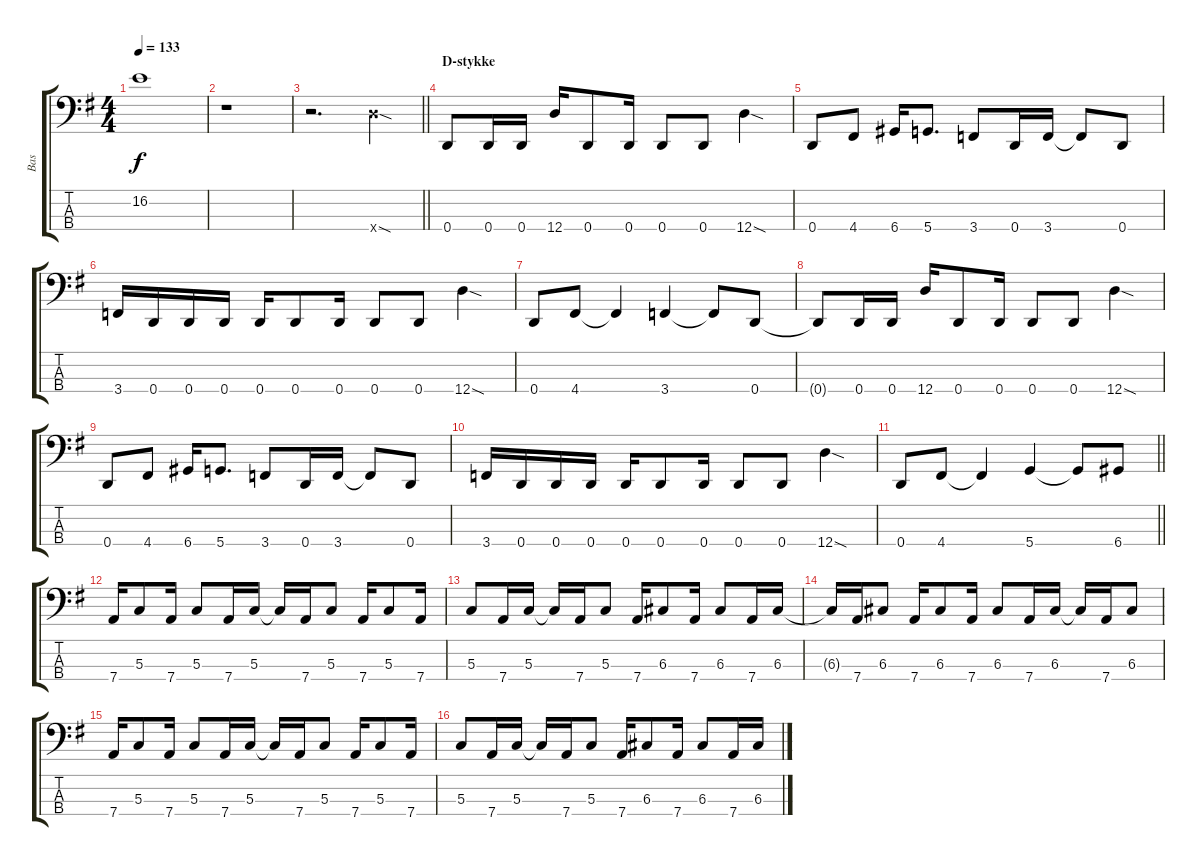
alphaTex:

\track ("Bas" "Bas") {instrument electricbasspick}
\staff {score tabs}
\tuning (F2 C2 G1 D1) {hide}
\ts (4 4)
\tempo 133
\clef f4
\ks eminor
16.2{t}.1{dy f} |
r.1 |
\barLineRight lightlight
r.2{d} 12.4{sod x}.4 |
\section ("" "D-stykke")
0.4.8 0.4.16 0.4.16 12.4.16 0.4.8 0.4.16 0.4.8 0.4.8 12.4{sod}.4 |
0.4.8 4.4.8 6.4.16 5.4.8{d} 3.4.8 0.4.16 3.4.16 3.4{t}.8 0.4.8 |
3.4.16 0.4.16 0.4.16 0.4.16 0.4.16 0.4.8 0.4.16 0.4.8 0.4.8 12.4{sod}.4 |
0.4.8 4.4.8 4.4{t}.4 3.4.4 3.4{t}.8 0.4.8 |
0.4{t}.8 0.4.16 0.4.16 12.4.16 0.4.8 0.4.16 0.4.8 0.4.8 12.4{sod}.4 |
0.4.8 4.4.8 6.4.16 5.4.8{d} 3.4.8 0.4.16 3.4.16 3.4{t}.8 0.4.8 |
3.4.16 0.4.16 0.4.16 0.4.16 0.4.16 0.4.8 0.4.16 0.4.8 0.4.8 12.4{sod}.4 |
\barLineRight lightlight
0.4.8 4.4.8 4.4{t}.4 5.4.4 5.4{t}.8 6.4.8 |
7.4.16 5.3.8 7.4.16 5.3.8 7.4.16 5.3.16 5.3{t}.16 7.4.16 5.3.8 7.4.16 5.3.8 7.4.16 |
5.3.8 7.4.16 5.3.16 5.3{t}.16 7.4.16 5.3.8 7.4.16 6.3.8 7.4.16 6.3.8 7.4.16 6.3.16 |
6.3{t}.16 7.4.16 6.3.8 7.4.16 6.3.8 7.4.16 6.3.8 7.4.16 6.3.16 6.3{t}.16 7.4.16 6.3.8 |
7.4.16 5.3.8 7.4.16 5.3.8 7.4.16 5.3.16 5.3{t}.16 7.4.16 5.3.8 7.4.16 5.3.8 7.4.16 |
5.3.8 7.4.16 5.3.16 5.3{t}.16 7.4.16 5.3.8 7.4.16 6.3.8 7.4.16 6.3.8 7.4.16 6.3.16
